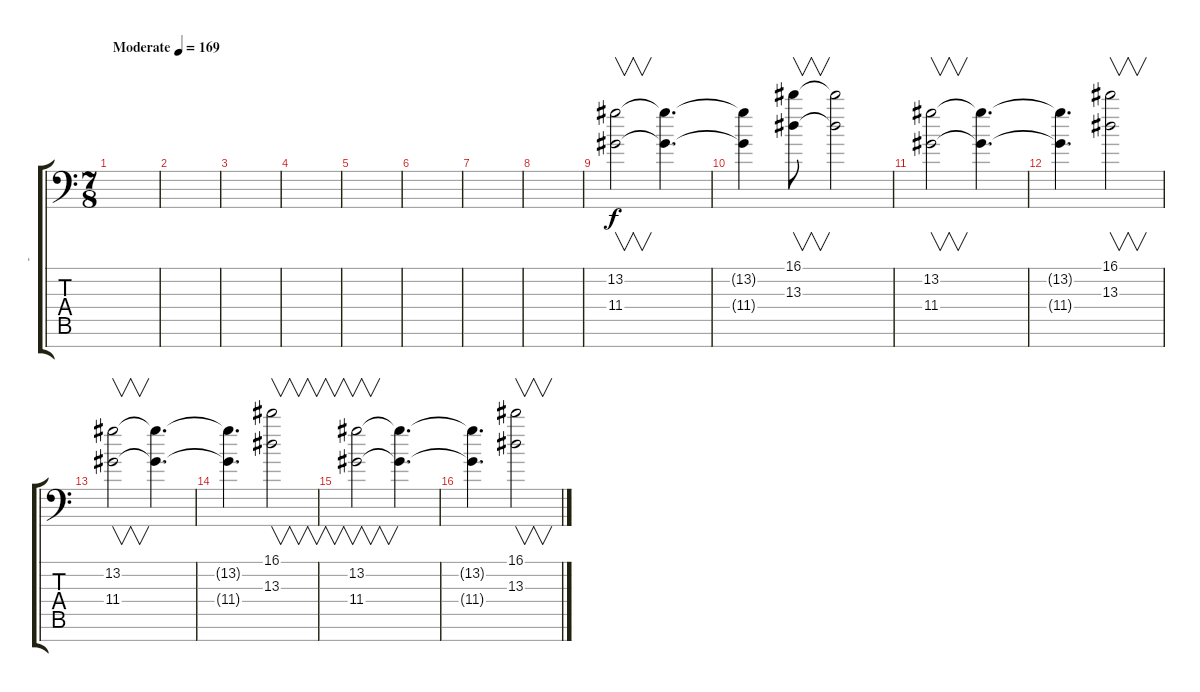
\track ("-" "-") {instrument distortionguitar}
\staff {score tabs}
\tuning (B3 G3 D3 A2 E2 B1 E1) {hide}
\ts (7 8)
\tempo (169 "Moderate")
\clef f4
\ks c
|
|
|
|
|
|
|
|
(13.2 11.4).2{v volume 3 instrument pad7halo} (13.2{t} 11.4{t}).4{d} |
(13.2{t} 11.4{t}).4 (16.1 13.3).8{v} (16.1{t} 13.3{t}).2 |
(13.2 11.4).2{v} (13.2{t} 11.4{t}).4{d} |
(13.2{t} 11.4{t}).4{d} (16.1 13.3).2{v} |
(13.2 11.4).2{v} (13.2{t} 11.4{t}).4{d} |
(13.2{t} 11.4{t}).4{d} (16.1 13.3).2{v} |
(13.2 11.4).2{v} (13.2{t} 11.4{t}).4{d} |
(13.2{t} 11.4{t}).4{d} (16.1 13.3).2{v}
